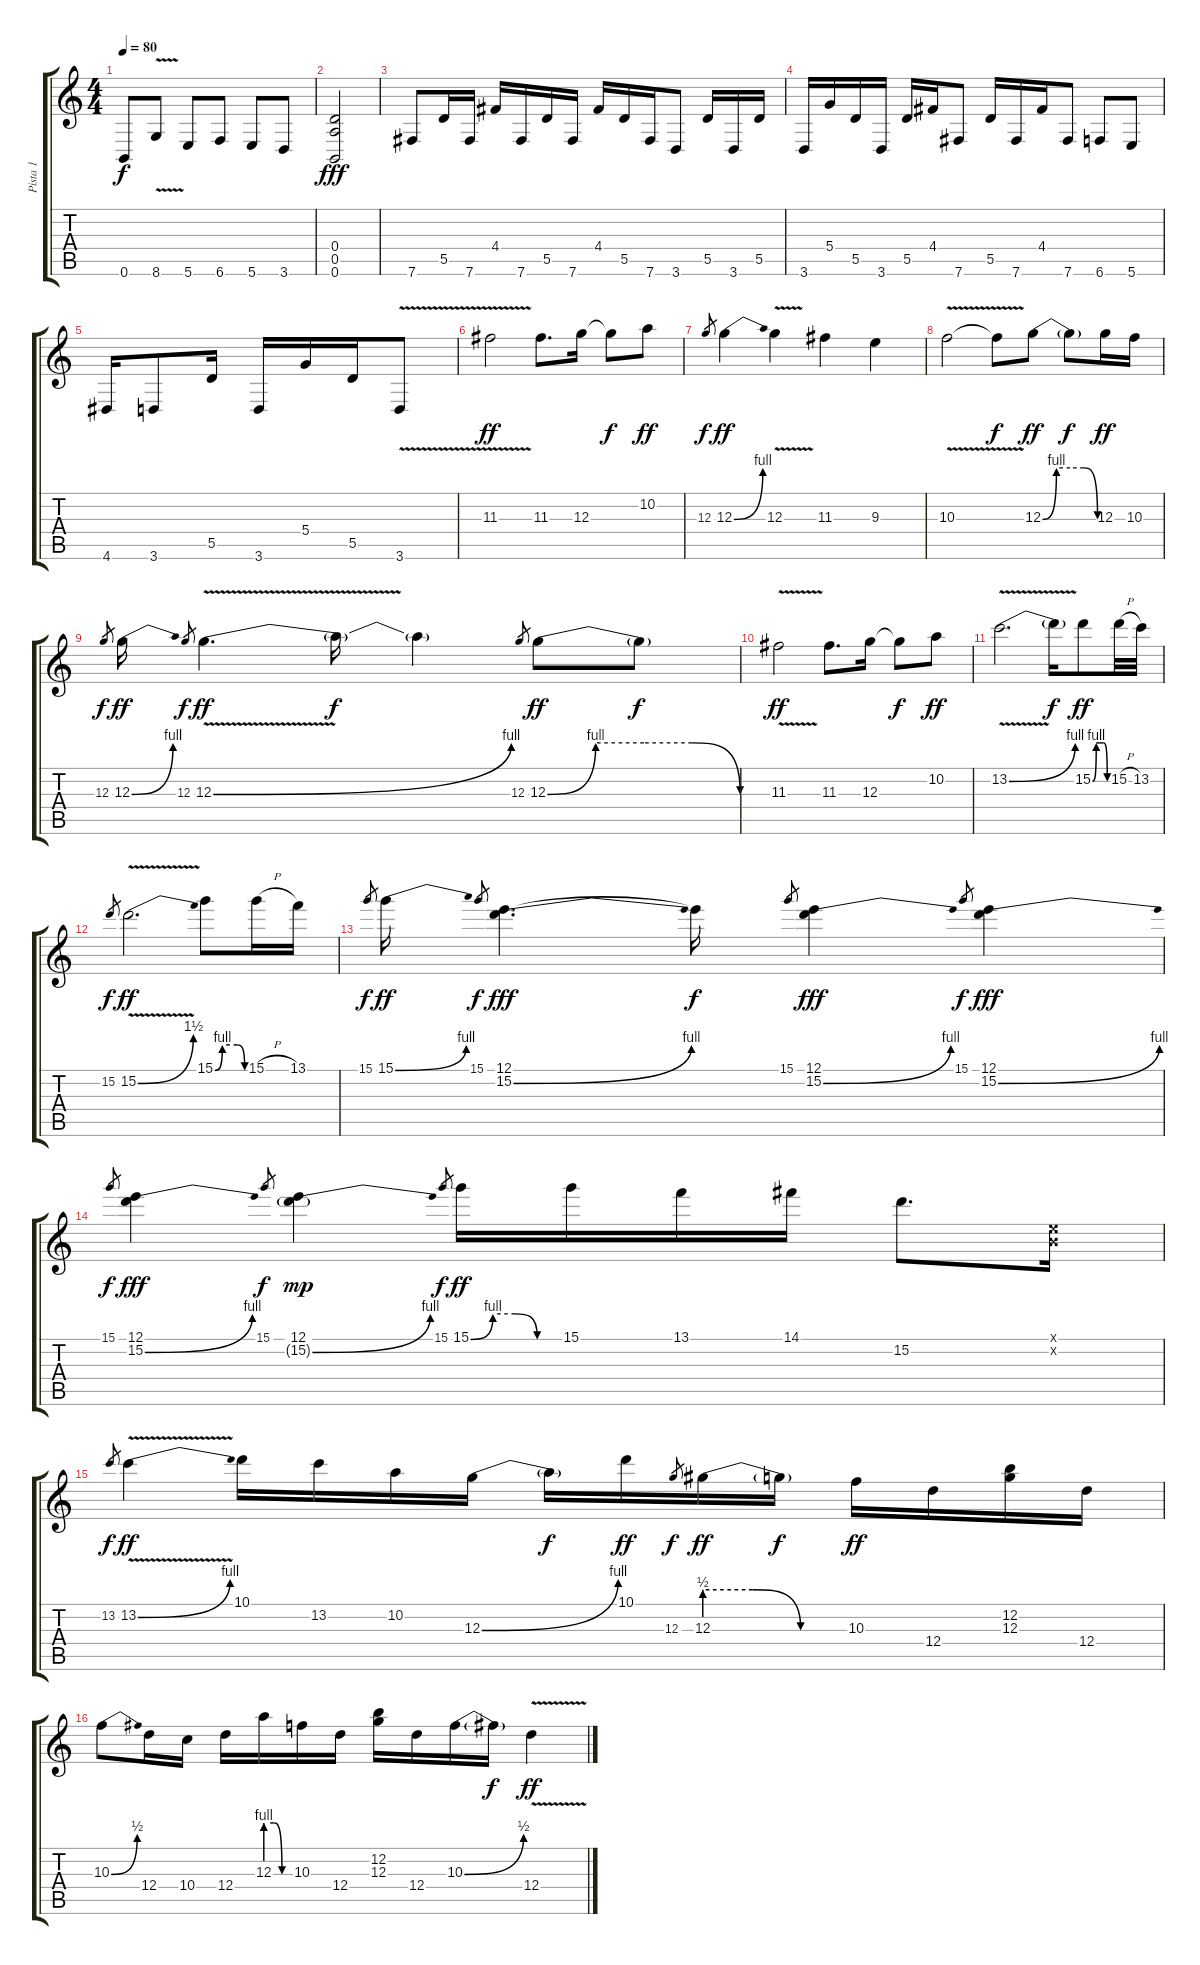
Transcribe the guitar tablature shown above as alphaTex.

\track ("Pista 1" "Pista 1") {instrument distortionguitar}
\staff {score tabs}
\tuning (E4 B3 G3 D3 A2 B1) {hide}
\ts (4 4)
\tempo 80
\clef g2
\ks c
0.6.8{dy f} 8.6{v}.8 5.6.8 6.6.8 5.6.8 3.6.8 |
(0.4 0.5 0.6).2{dy fff} |
7.6.8 5.5.16 7.6.16 4.4.16 7.6.16 5.5.16 7.6.16 4.4.16 5.5.16 7.6.16 3.6.8 5.5.16 3.6.16 5.5.16 |
3.6.16 5.4.16 5.5.16 3.6.16 5.5.16 4.4.16 7.6.8 5.5.16 7.6.16 4.4.16 7.6.8 6.6.8 5.6.8 |
4.6.16 3.6.8 5.5.16 3.6.16 5.4.16 5.5.16 3.6{v}.8 |
11.3{v}.2{dy ff} 11.3.8{d} 12.3.16 12.3{t}.8{dy f} 10.2.8{dy ff} |
12.3.8{gr dy f} 12.3{be (bend 0 0 60 4)}.4{dy ff} 12.3{v}.4 11.3.4 9.3.4 |
10.3{v}.2 10.3{t}.8{dy f} 12.3{be (custom 0 0 15 4 30 4 45 4 60 0)}.8{dy ff} 12.3{t}.8{dy f} 12.3.16{dy ff} 10.3.16 |
12.3.8{gr dy f} 12.3{be (bend 0 0 60 4)}.16{dy ff} 12.3.8{gr dy f} 12.3{be (bend 0 0 60 4) v}.4{d dy ff} 12.3{t}.16{dy f} 12.3{t}.4 12.3.8{gr} 12.3{be (custom 0 0 15 4 30 4 45 4 60 0)}.8{dy ff} 12.3{t}.8{dy f} |
11.3{v}.2{dy ff} 11.3.8{d} 12.3.16 12.3{t}.8{dy f} 10.2.8{dy ff} |
13.2{be (bend 0 0 60 4) v}.2{d} 13.2{t}.16{dy f} 15.2{be (custom 0 0 15 4 30 4 45 4 60 0)}.8{dy ff} 15.2{h}.32 13.2.32 |
15.2.8{gr dy f} 15.2{be (bend 0 0 60 6) v}.2{d dy ff} 15.1{be (custom 0 0 15 4 30 4 45 4 60 0)}.8 15.1{h}.16 13.1.16 |
15.1.8{gr dy f} 15.1{be (bend 0 0 60 4)}.16{dy ff} 15.1.8{gr dy f} (12.1 15.2{be (bend 0 0 60 4)}).4{d dy fff} 12.1{t}.16{dy f} 15.1.8{gr} (12.1 15.2{be (bend 0 0 60 4)}).4{dy fff} 15.1.8{gr dy f} (12.1 15.2{be (bend 0 0 60 4)}).4{dy fff} |
15.1.8{gr dy f} (12.1 15.2{be (bend 0 0 60 4)}).4{dy fff} 15.1.8{gr dy f} (12.1 15.2{be (bend 0 0 60 4) g}).4{dy mp} 15.1.8{gr dy f} 15.1{be (custom 0 0 15 4 30 4 45 0 60 0)}.16{dy ff} 15.1.16 13.1.16 14.1.16 15.2.8{d} (0.1{x} 0.2{x}).16 |
13.2.8{gr dy f} 13.2{be (bend 0 0 60 4) v}.4{dy ff} 10.1.16 13.2.16 10.2.16 12.3{be (bend 0 0 60 4)}.16 12.3{t}.16{dy f} 10.1.16{dy ff} 12.3.8{gr dy f} 12.3{be (custom 0 2 20 2 40 0 60 0)}.16{dy ff} 12.3{t}.16{dy f} 10.3.16{dy ff} 12.4.16 (12.2 12.3).16 12.4.16 |
10.3{be (bend 0 0 60 2)}.8 12.4.16 10.4.16 12.4.16 12.3{be (custom 0 4 20 4 40 0 60 0)}.16 10.3.16 12.4.16 (12.2 12.3).16 12.4.16 10.3{be (bend 0 0 60 2)}.16 10.3{t}.16{dy f} 12.4{v}.4{dy ff}
